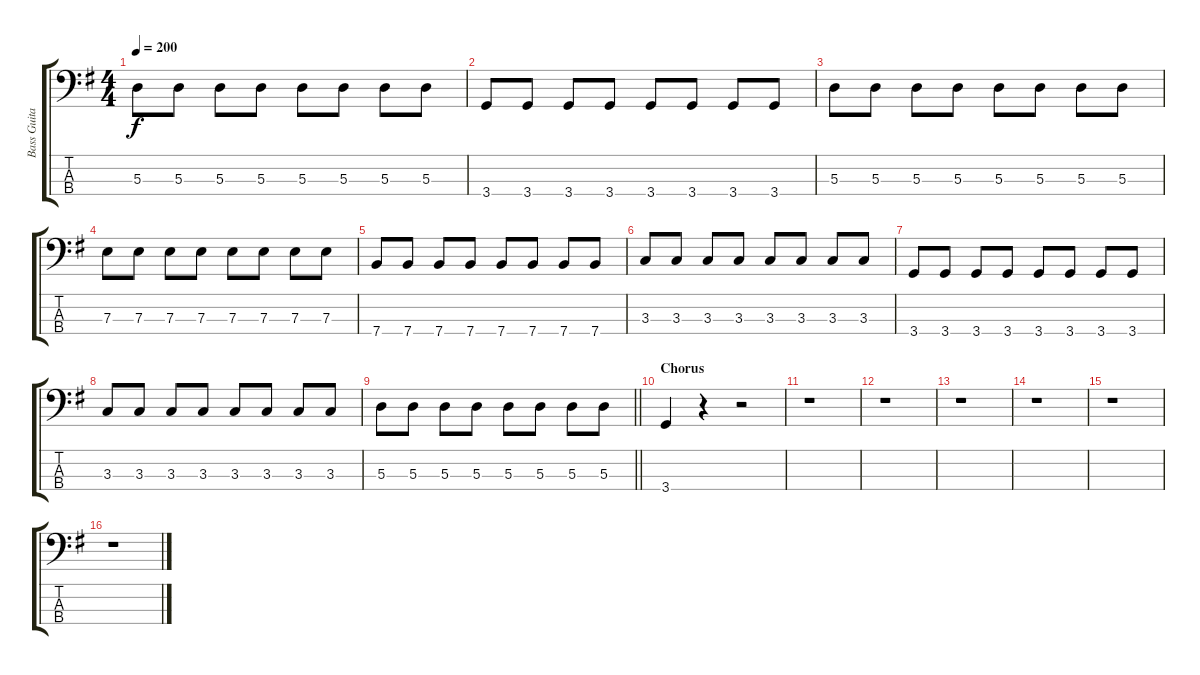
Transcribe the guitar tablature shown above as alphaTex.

\track ("Bass Guitar" "Bass Guita") {instrument electricbasspick}
\staff {score tabs}
\tuning (G2 D2 A1 E1) {hide}
\ts (4 4)
\tempo 200
\clef f4
\ks g
5.3.8{dy f} 5.3.8 5.3.8 5.3.8 5.3.8 5.3.8 5.3.8 5.3.8 |
3.4.8 3.4.8 3.4.8 3.4.8 3.4.8 3.4.8 3.4.8 3.4.8 |
5.3.8 5.3.8 5.3.8 5.3.8 5.3.8 5.3.8 5.3.8 5.3.8 |
7.3.8 7.3.8 7.3.8 7.3.8 7.3.8 7.3.8 7.3.8 7.3.8 |
7.4.8 7.4.8 7.4.8 7.4.8 7.4.8 7.4.8 7.4.8 7.4.8 |
3.3.8 3.3.8 3.3.8 3.3.8 3.3.8 3.3.8 3.3.8 3.3.8 |
3.4.8 3.4.8 3.4.8 3.4.8 3.4.8 3.4.8 3.4.8 3.4.8 |
3.3.8 3.3.8 3.3.8 3.3.8 3.3.8 3.3.8 3.3.8 3.3.8 |
\barLineRight lightlight
5.3.8 5.3.8 5.3.8 5.3.8 5.3.8 5.3.8 5.3.8 5.3.8 |
\section ("" "Chorus")
3.4.4 r.4 r.2 |
r.1 |
r.1 |
r.1 |
r.1 |
r.1 |
r.1
